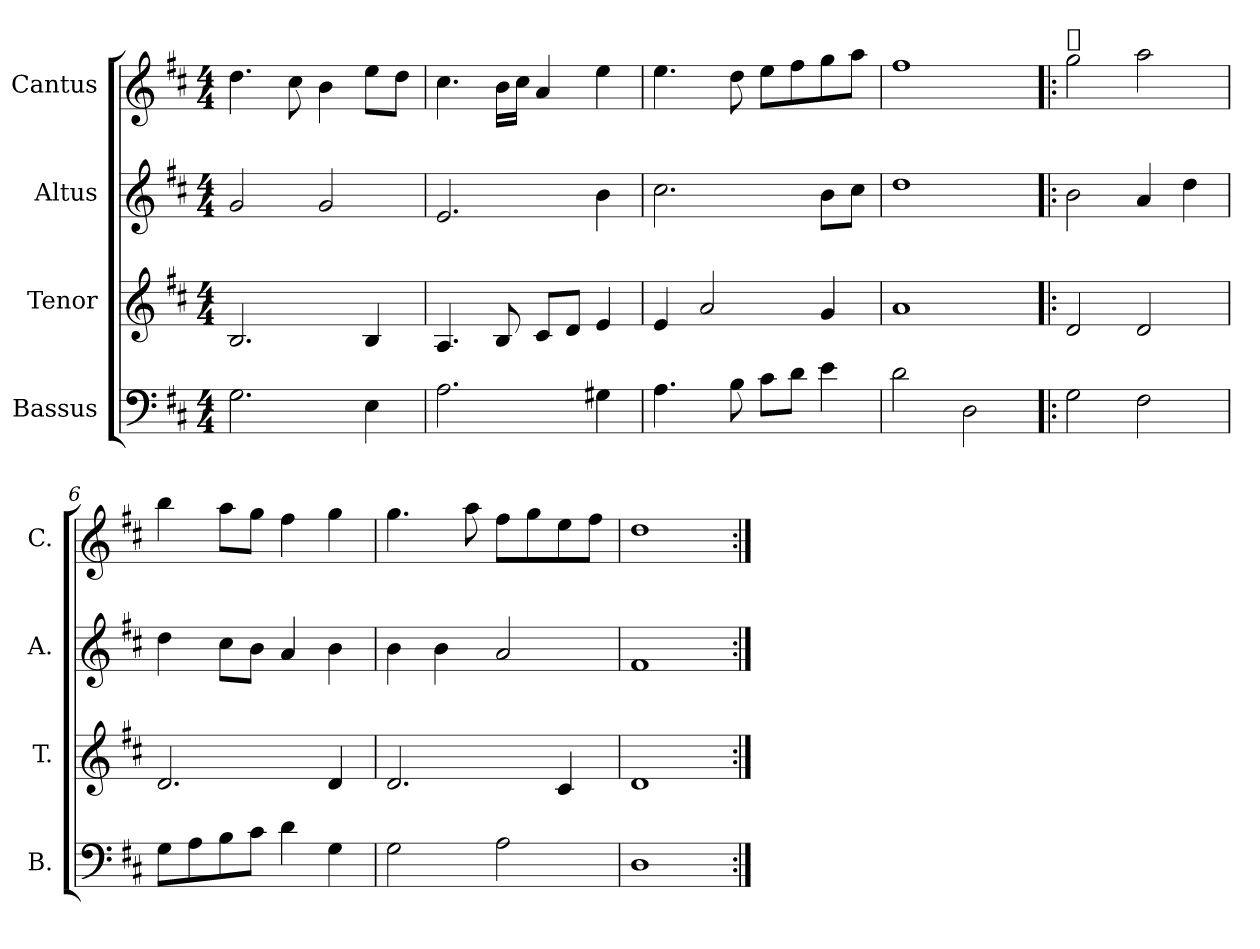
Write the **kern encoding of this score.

**kern	**kern	**kern	**kern
*part4	*part3	*part2	*part1
*staff4	*staff3	*staff2	*staff1
*I"Bassus	*I"Tenor	*I"Altus	*I"Cantus
*I'B.	*I'T.	*I'A.	*I'C.
*clefF4	*clefG2	*clefG2	*clefG2
*k[f#c#]	*k[f#c#]	*k[f#c#]	*k[f#c#]
*D:	*D:	*D:	*D:
*M4/4	*M4/4	*M4/4	*M4/4
=1	=1	=1	=1
2.G\	2.B/	2g/	4.dd\
.	.	.	8cc#\
.	.	2g/	4b\
4E\	4B/	.	8ee\L
.	.	.	8dd\J
=2	=2	=2	=2
2.A\	4.A/	2.e/	4.cc#\
.	8B/	.	16b\LL
.	.	.	16cc#\JJ
.	8c#/L	.	4a/
.	8d/J	.	.
4G#X\	4e/	4b\	4ee\
=3	=3	=3	=3
4.A\	4e/	2.cc#\	4.ee\
.	2a/	.	.
8B\	.	.	8dd\
8c#\L	.	.	8ee\L
8d\J	.	.	8ff#\
4e\	4g/	8b\L	8gg\
.	.	8cc#\J	8aa\J
=4	=4	=4	=4
2d\	1a	1dd	1ff#
2D\	.	.	.
=5!|:	=5!|:	=5!|:	=5!|:
!	!	!	!LO:TX:a:t=𝄋
2G\	2d/	2b\	2gg\
2F#\	2d/	4a/	2aa\
.	.	4dd\	.
=6	=6	=6	=6
8G\L	2.d/	4dd\	4bb\
8A\	.	.	.
8B\	.	8cc#\L	8aa\L
8c#\J	.	8b\J	8gg\J
4d\	.	4a/	4ff#\
4G\	4d/	4b\	4gg\
=7	=7	=7	=7
2G\	2.d/	4b\	4.gg\
.	.	4b\	.
.	.	.	8aa\
2A\	.	2a/	8ff#\L
.	.	.	8gg\
.	4c#/	.	8ee\
.	.	.	8ff#\J
=8	=8	=8	=8
1D	1d	1f#	1dd
=:|!	=:|!	=:|!	=:|!
*-	*-	*-	*-
